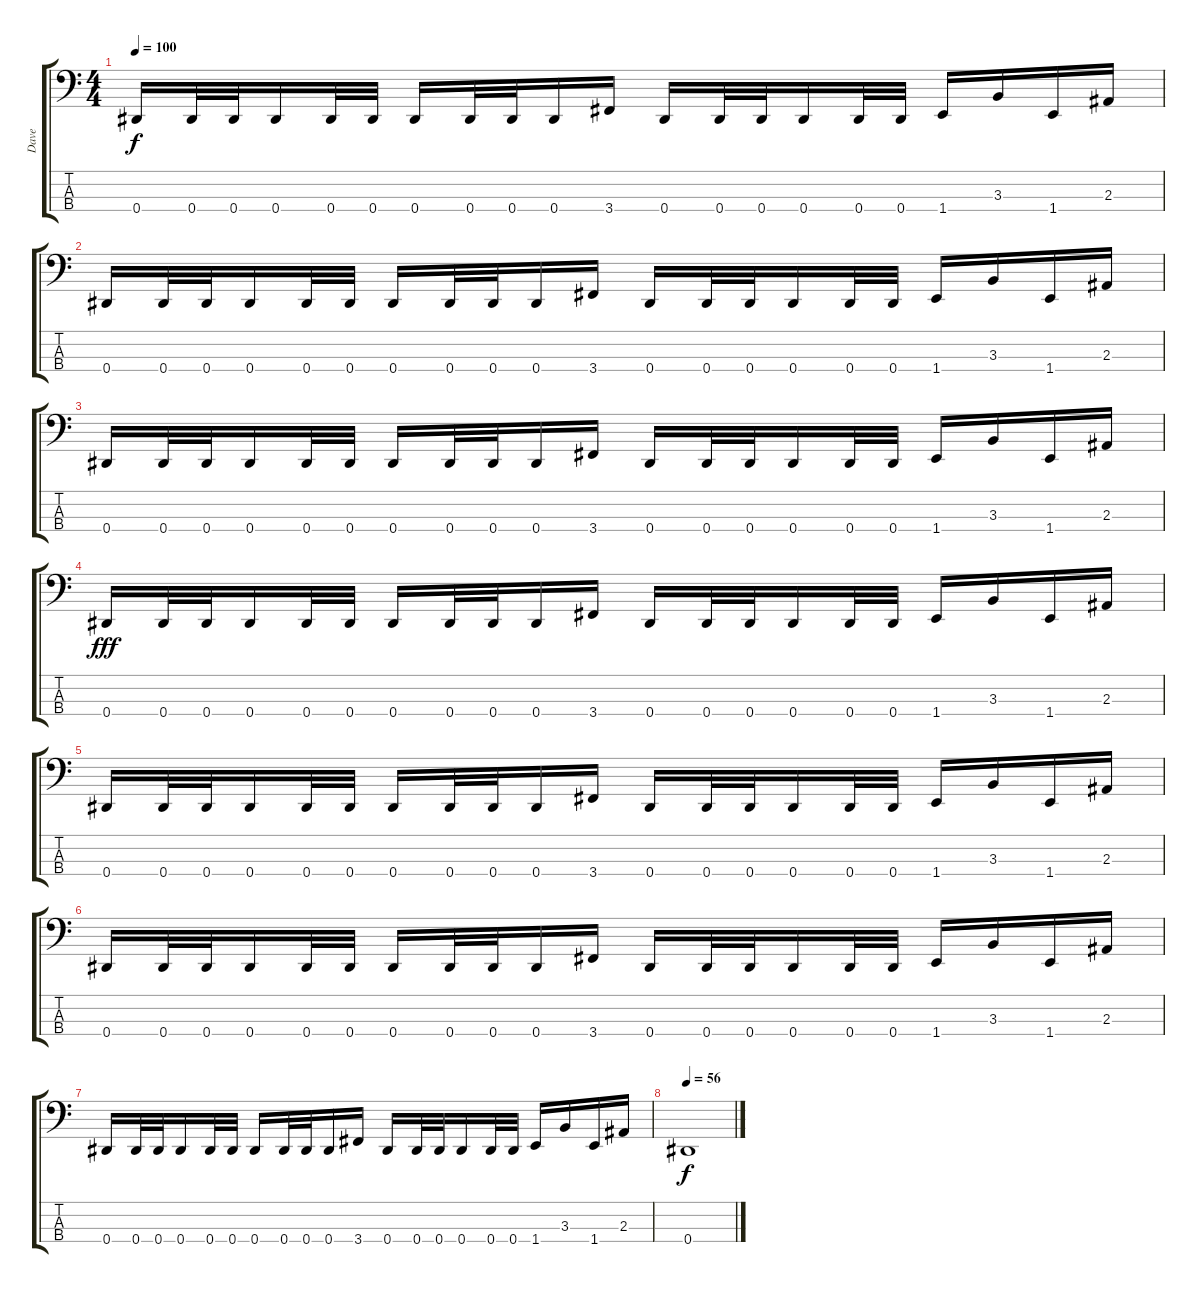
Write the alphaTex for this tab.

\track ("Dave" "Dave") {instrument electricbasspick}
\staff {score tabs}
\tuning (Gb2 Db2 Ab1 Eb1) {hide}
\ts (4 4)
\tempo 100
\clef f4
\ks c
0.4.16{dy f} 0.4.32 0.4.32 0.4.16 0.4.32 0.4.32 0.4.16 0.4.32 0.4.32 0.4.16 3.4.16 0.4.16 0.4.32 0.4.32 0.4.16 0.4.32 0.4.32 1.4.16 3.3.16 1.4.16 2.3.16 |
0.4.16 0.4.32 0.4.32 0.4.16 0.4.32 0.4.32 0.4.16 0.4.32 0.4.32 0.4.16 3.4.16 0.4.16 0.4.32 0.4.32 0.4.16 0.4.32 0.4.32 1.4.16 3.3.16 1.4.16 2.3.16 |
0.4.16 0.4.32 0.4.32 0.4.16 0.4.32 0.4.32 0.4.16 0.4.32 0.4.32 0.4.16 3.4.16 0.4.16 0.4.32 0.4.32 0.4.16 0.4.32 0.4.32 1.4.16 3.3.16 1.4.16 2.3.16 |
0.4.16{dy fff} 0.4.32 0.4.32 0.4.16 0.4.32 0.4.32 0.4.16 0.4.32 0.4.32 0.4.16 3.4.16 0.4.16 0.4.32 0.4.32 0.4.16 0.4.32 0.4.32 1.4.16 3.3.16 1.4.16 2.3.16 |
0.4.16 0.4.32 0.4.32 0.4.16 0.4.32 0.4.32 0.4.16 0.4.32 0.4.32 0.4.16 3.4.16 0.4.16 0.4.32 0.4.32 0.4.16 0.4.32 0.4.32 1.4.16 3.3.16 1.4.16 2.3.16 |
0.4.16 0.4.32 0.4.32 0.4.16 0.4.32 0.4.32 0.4.16 0.4.32 0.4.32 0.4.16 3.4.16 0.4.16 0.4.32 0.4.32 0.4.16 0.4.32 0.4.32 1.4.16 3.3.16 1.4.16 2.3.16 |
0.4.16 0.4.32 0.4.32 0.4.16 0.4.32 0.4.32 0.4.16 0.4.32 0.4.32 0.4.16 3.4.16 0.4.16 0.4.32 0.4.32 0.4.16 0.4.32 0.4.32 1.4.16 3.3.16 1.4.16 2.3.16 |
\tempo 56
0.4.1{dy f}
